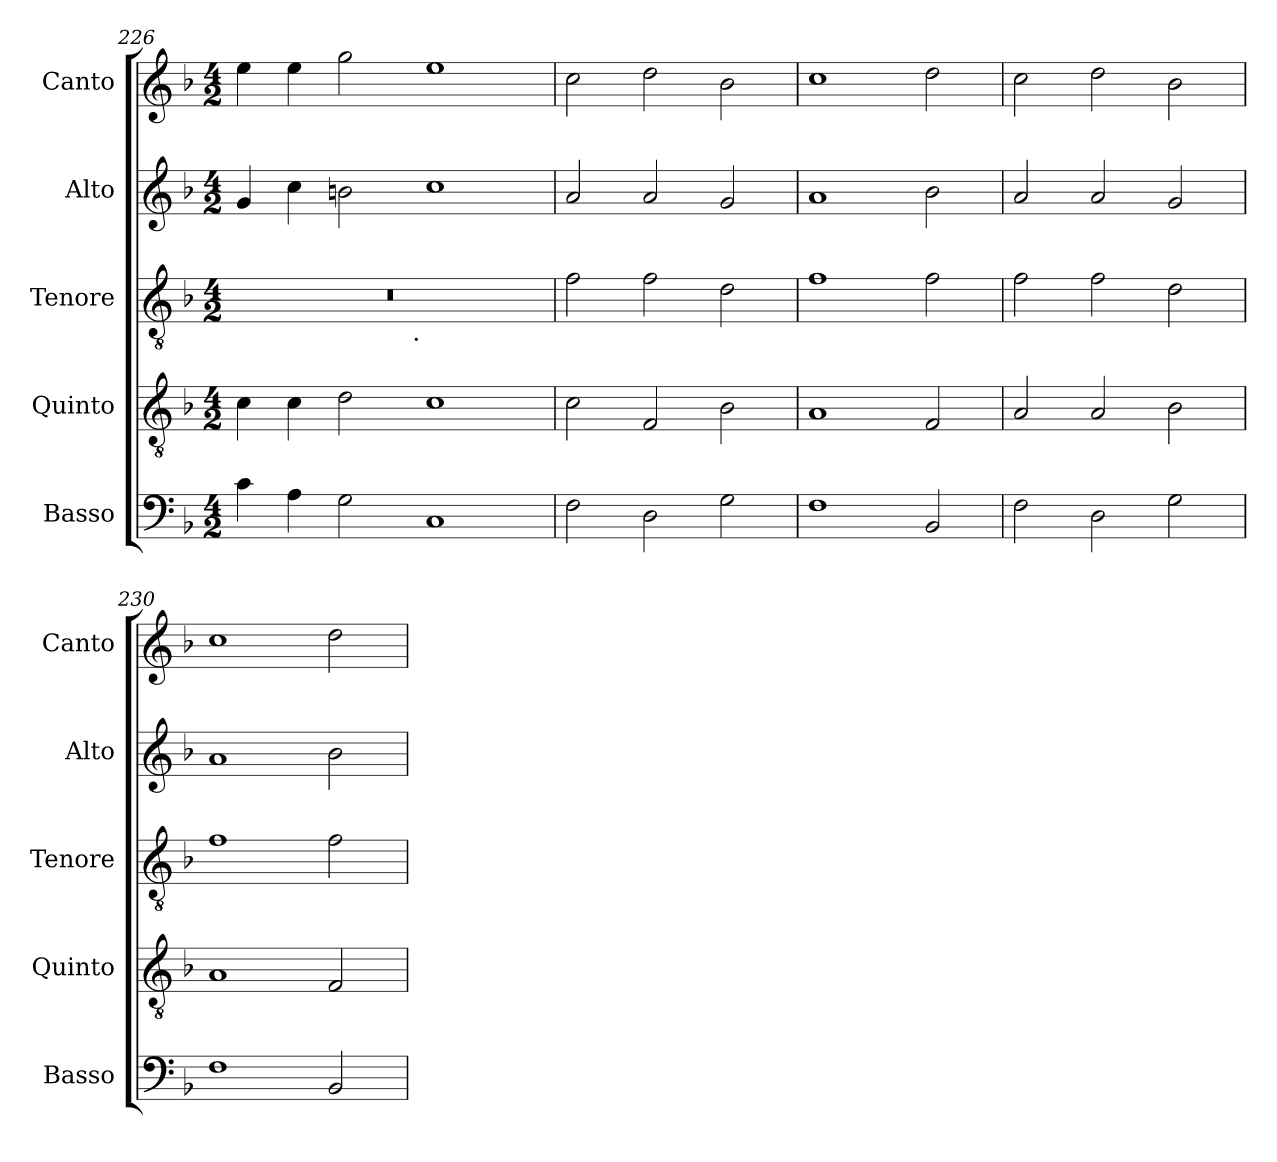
**kern	**kern	**kern	**kern	**kern
*part5	*part4	*part3	*part2	*part1
*staff5	*staff4	*staff3	*staff2	*staff1
*I"Basso	*I"Quinto	*I"Tenore	*I"Alto	*I"Canto
*I'Basso	*I'Quinto	*I'Tenore	*I'Alto	*I'Canto
*clefF4	*clefGv2	*clefGv2	*clefG2	*clefG2
*k[b-]	*k[b-]	*k[b-]	*k[b-]	*k[b-]
*F:	*F:	*F:	*F:	*F:
*M4/2	*M4/2	*M4/2	*M4/2	*M4/2
=226	=226	=226	=226	=226
*	*	*^	*	*
4c\	4c\	0r	2ryy	4g/	4ee\
4A\	4c\	.	.	4cc\	4ee\
2G\	2d\	.	4...ryy	2bn\	2gg\
!	!	!	!LO:TX:b:t=.	!	!
.	.	.	1ryy	.	.
1C	1c	.	.	1cc	1ee
.	.	.	32ryy	.	.
*	*	*v	*v	*	*
=227	=227	=227	=227	=227
2F\	2c\	2f\	2a/	2cc\
2D\	2F/	2f\	2a/	2dd\
2G\	2B-\	2d\	2g/	2b-\
=228	=228	=228	=228	=228
1F	1A	1f	1a	1cc
2BB-/	2F/	2f\	2b-\	2dd\
=229	=229	=229	=229	=229
2F\	2A/	2f\	2a/	2cc\
2D\	2A/	2f\	2a/	2dd\
2G\	2B-\	2d\	2g/	2b-\
=230	=230	=230	=230	=230
1F	1A	1f	1a	1cc
2BB-/	2F/	2f\	2b-\	2dd\
=	=	=	=	=
*-	*-	*-	*-	*-
